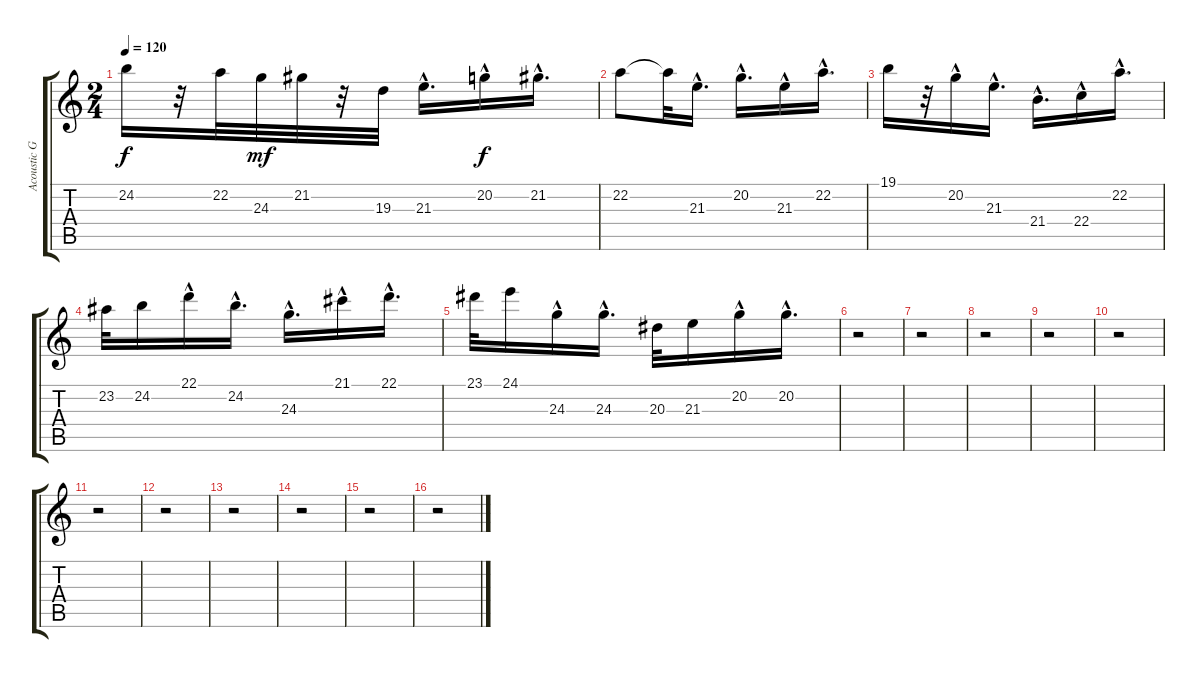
\track ("Acoustic Grand" "Acoustic G") {instrument acousticgrandpiano}
\staff {score tabs}
\tuning (E4 B3 G3 D3 A2 E2) {hide}
\ts (2 4)
\tempo 120
\clef g2
\ks c
24.2.16{dy f} r.32 22.2.32 24.3.32{dy mf} 21.2.32 r.32 19.3.32 21.3{hac}.16{d} 20.2{hac}.16{dy f} 21.2{hac}.16{d} |
22.2.8 22.2{t}.32 21.3{hac}.16{d} 20.2{hac}.16{d} 21.3{hac}.16 22.2{hac}.16{d} |
19.1.16 r.32 20.2{hac}.16 21.3{hac}.16{d} 21.4{hac}.16{d} 22.4{hac}.16 22.2{hac}.16{d} |
23.2.32 24.2.16 22.1{hac}.16 24.2{hac}.16{d} 24.3{hac}.16{d} 21.1{hac}.16 22.1{hac}.16{d} |
23.1.32 24.1.16 24.3{hac}.16 24.3{hac}.16{d} 20.3.32 21.3.16 20.2{hac}.16 20.2{hac}.16{d} |
r.2 |
r.2 |
r.2 |
r.2 |
r.2 |
r.2 |
r.2 |
r.2 |
r.2 |
r.2 |
r.2
